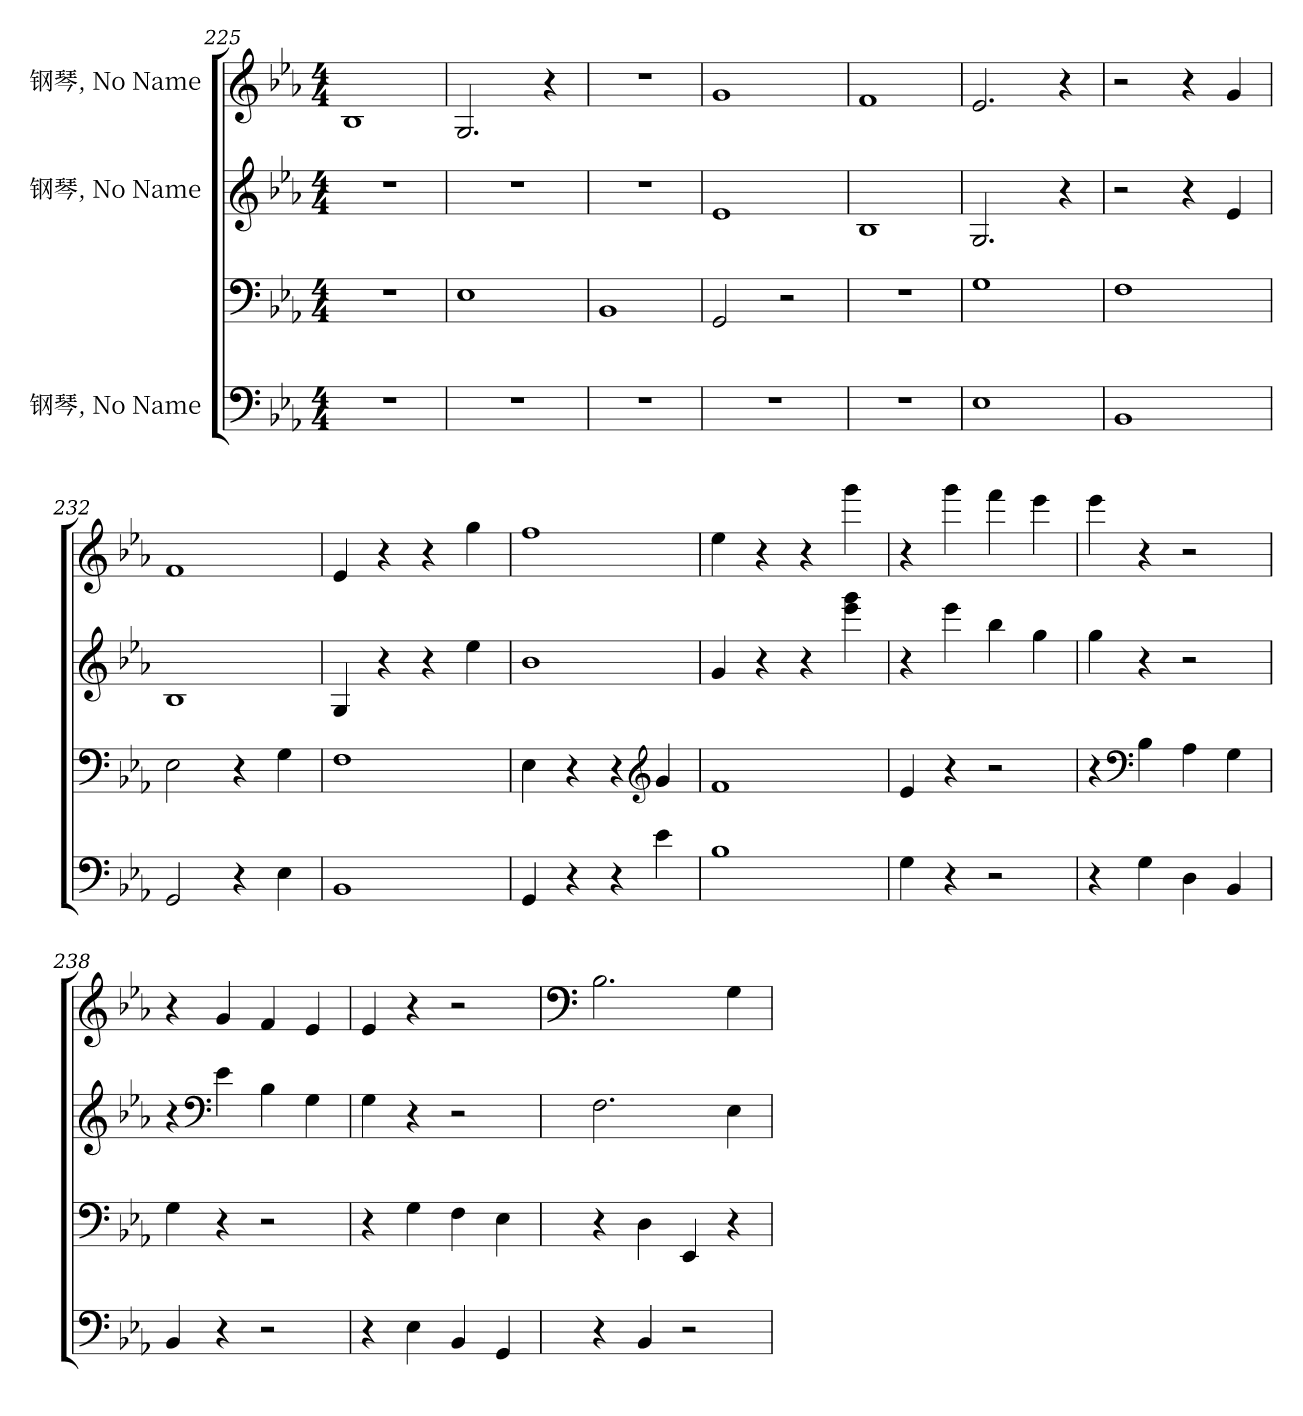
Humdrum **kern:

**kern	**kern	**kern	**kern
*part3	*part3	*part2	*part1
*staff4	*staff3	*staff2	*staff1
*I"钢琴, No Name	*	*I"钢琴, No Name	*I"钢琴, No Name
*clefF4	*clefF4	*clefG2	*clefG2
*k[b-e-a-]	*k[b-e-a-]	*k[b-e-a-]	*k[b-e-a-]
*M4/4	*M4/4	*M4/4	*M4/4
=225	=225	=225	=225
1r	1r	1r	1B-
=226	=226	=226	=226
*	*	*	*MM225
1r	1E-	1r	2.G/
.	.	.	4r
=227	=227	=227	=227
1r	1BB-	1r	1r
=228	=228	=228	=228
*	*	*	*MM225
1r	2GG/	1e-	1g
.	2r	.	.
=229	=229	=229	=229
1r	1r	1B-	1f
=230	=230	=230	=230
*	*	*	*MM225
1E-	1G	2.G/	2.e-/
.	.	4r	4r
=231	=231	=231	=231
1BB-	1F	2r	2r
.	.	4r	4r
.	.	4e-/	4g/
=232	=232	=232	=232
2GG/	2E-\	1B-	1f
4r	4r	.	.
4E-\	4G\	.	.
!!LO:PB:g=z
=233	=233	=233	=233
1BB-	1F	4G/	4e-/
.	.	4r	4r
.	.	4r	4r
.	.	4ee-\	4gg\
=234	=234	=234	=234
4GG/	4E-\	1b-	1ff
4r	4r	.	.
4r	4r	.	.
*	*clefG2	*	*
4e-\	4g/	.	.
=235	=235	=235	=235
1B-	1f	4g/	4ee-\
.	.	4r	4r
.	.	4r	4r
.	.	4eee-\ 4ggg\	4ggg\
=236	=236	=236	=236
4G\	4e-/	4r	4r
4r	4r	4eee-\	4ggg\
2r	2r	4bb-\	4fff\
.	.	4gg\	4eee-\
=237	=237	=237	=237
4r	4r	4gg\	4eee-\
*	*clefF4	*	*
4G\	4B-\	4r	4r
4D\	4A-\	2r	2r
4BB-/	4G\	.	.
=238	=238	=238	=238
4BB-/	4G\	4r	4r
*	*	*clefF4	*
4r	4r	4e-\	4g/
2r	2r	4B-\	4f/
.	.	4G\	4e-/
=239	=239	=239	=239
4r	4r	4G\	4e-/
4E-\	4G\	4r	4r
4BB-/	4F\	2r	2r
4GG/	4E-\	.	.
!!LO:LB:g=z
=240	=240	=240	=240
*	*	*	*clefF4
*	*	*	*MM219
4r	4r	2.F\	2.B-\
4BB-/	4D\	.	.
2r	4EE-/	.	.
.	4r	4E-\	4G\
=	=	=	=
*-	*-	*-	*-
